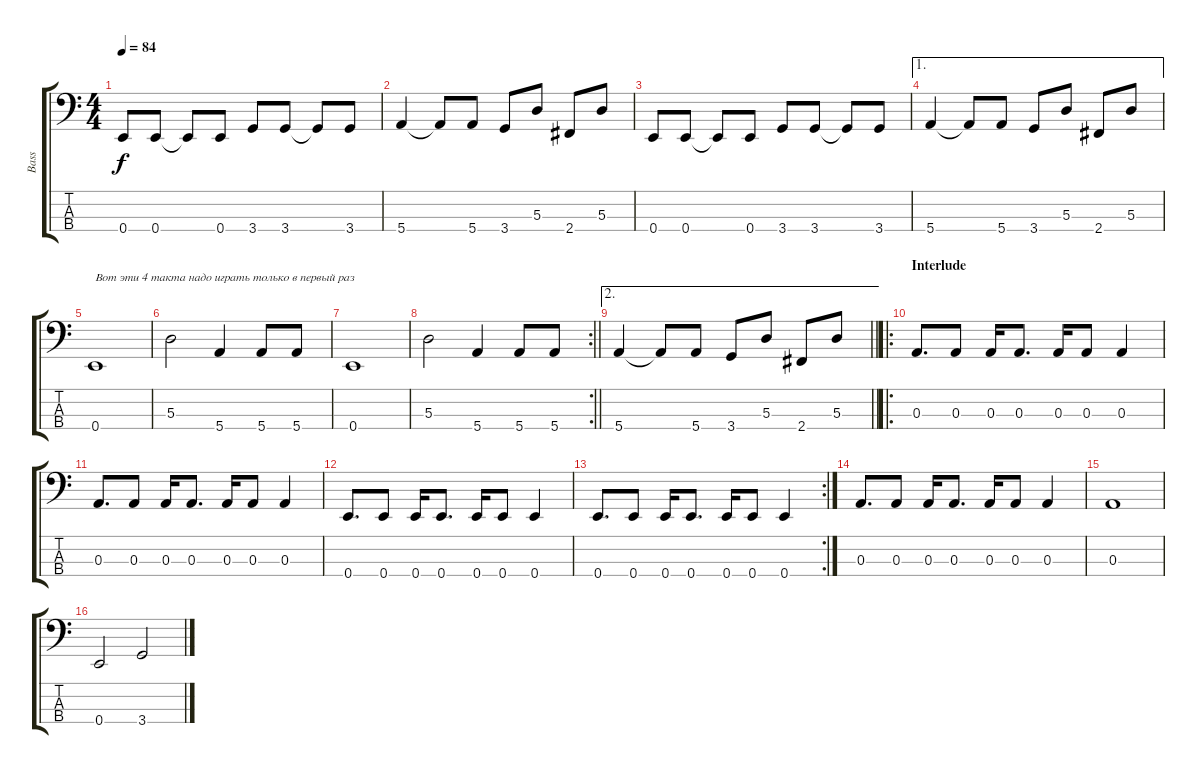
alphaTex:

\track ("Bass" "Bass") {instrument electricbassfinger}
\staff {score tabs}
\tuning (G2 D2 A1 E1) {hide}
\ts (4 4)
\tempo 84
\clef f4
\ks c
0.4.8{dy f} 0.4.8 0.4{t}.8 0.4.8 3.4.8 3.4.8 3.4{t}.8 3.4.8 |
5.4.4 5.4{t}.8 5.4.8 3.4.8 5.3.8 2.4.8 5.3.8 |
0.4.8 0.4.8 0.4{t}.8 0.4.8 3.4.8 3.4.8 3.4{t}.8 3.4.8 |
\ae 1
5.4.4 5.4{t}.8 5.4.8 3.4.8 5.3.8 2.4.8 5.3.8 |
0.4.1{txt "Вот эти 4 такта надо играть только в первый раз"} |
5.3.2 5.4.4 5.4.8 5.4.8 |
0.4.1 |
\rc 2
\barLineRight lightlight
5.3.2 5.4.4 5.4.8 5.4.8 |
\ae 2
\barLineRight lightlight
5.4.4 5.4{t}.8 5.4.8 3.4.8 5.3.8 2.4.8 5.3.8 |
\ro
\section ("" "Interlude")
0.3.8{d} 0.3.8 0.3.16 0.3.8{d} 0.3.16 0.3.8 0.3.4 |
0.3.8{d} 0.3.8 0.3.16 0.3.8{d} 0.3.16 0.3.8 0.3.4 |
0.4.8{d} 0.4.8 0.4.16 0.4.8{d} 0.4.16 0.4.8 0.4.4 |
\rc 2
0.4.8{d} 0.4.8 0.4.16 0.4.8{d} 0.4.16 0.4.8 0.4.4 |
0.3.8{d} 0.3.8 0.3.16 0.3.8{d} 0.3.16 0.3.8 0.3.4 |
0.3.1 |
0.4.2 3.4.2
